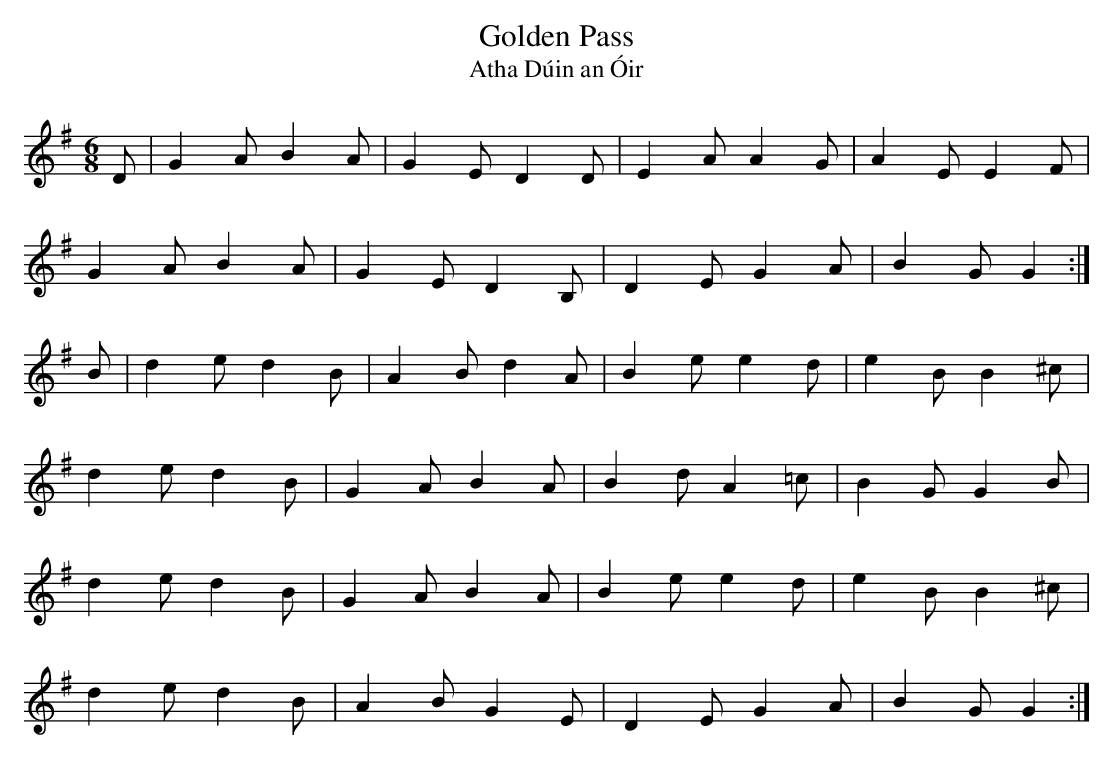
X:1
T: Golden Pass
T: Atha D\'uin an \'Oir
L: 1/8
M: 6/8
K: G
D | G2A B2A | G2E D2D | E2A A2G | A2E E2F |
G2A B2A | G2E D2B, | D2E G2A | B2G G2 :|
B | d2e d2B | A2B d2A | B2e e2d | e2B B2^c |
d2e d2B | G2A B2A | B2d A2=c | B2G G2B |
d2e d2B | G2A B2A | B2e e2d | e2B B2^c |
d2e d2B | A2B G2E | D2E G2A | B2G G2 :|
